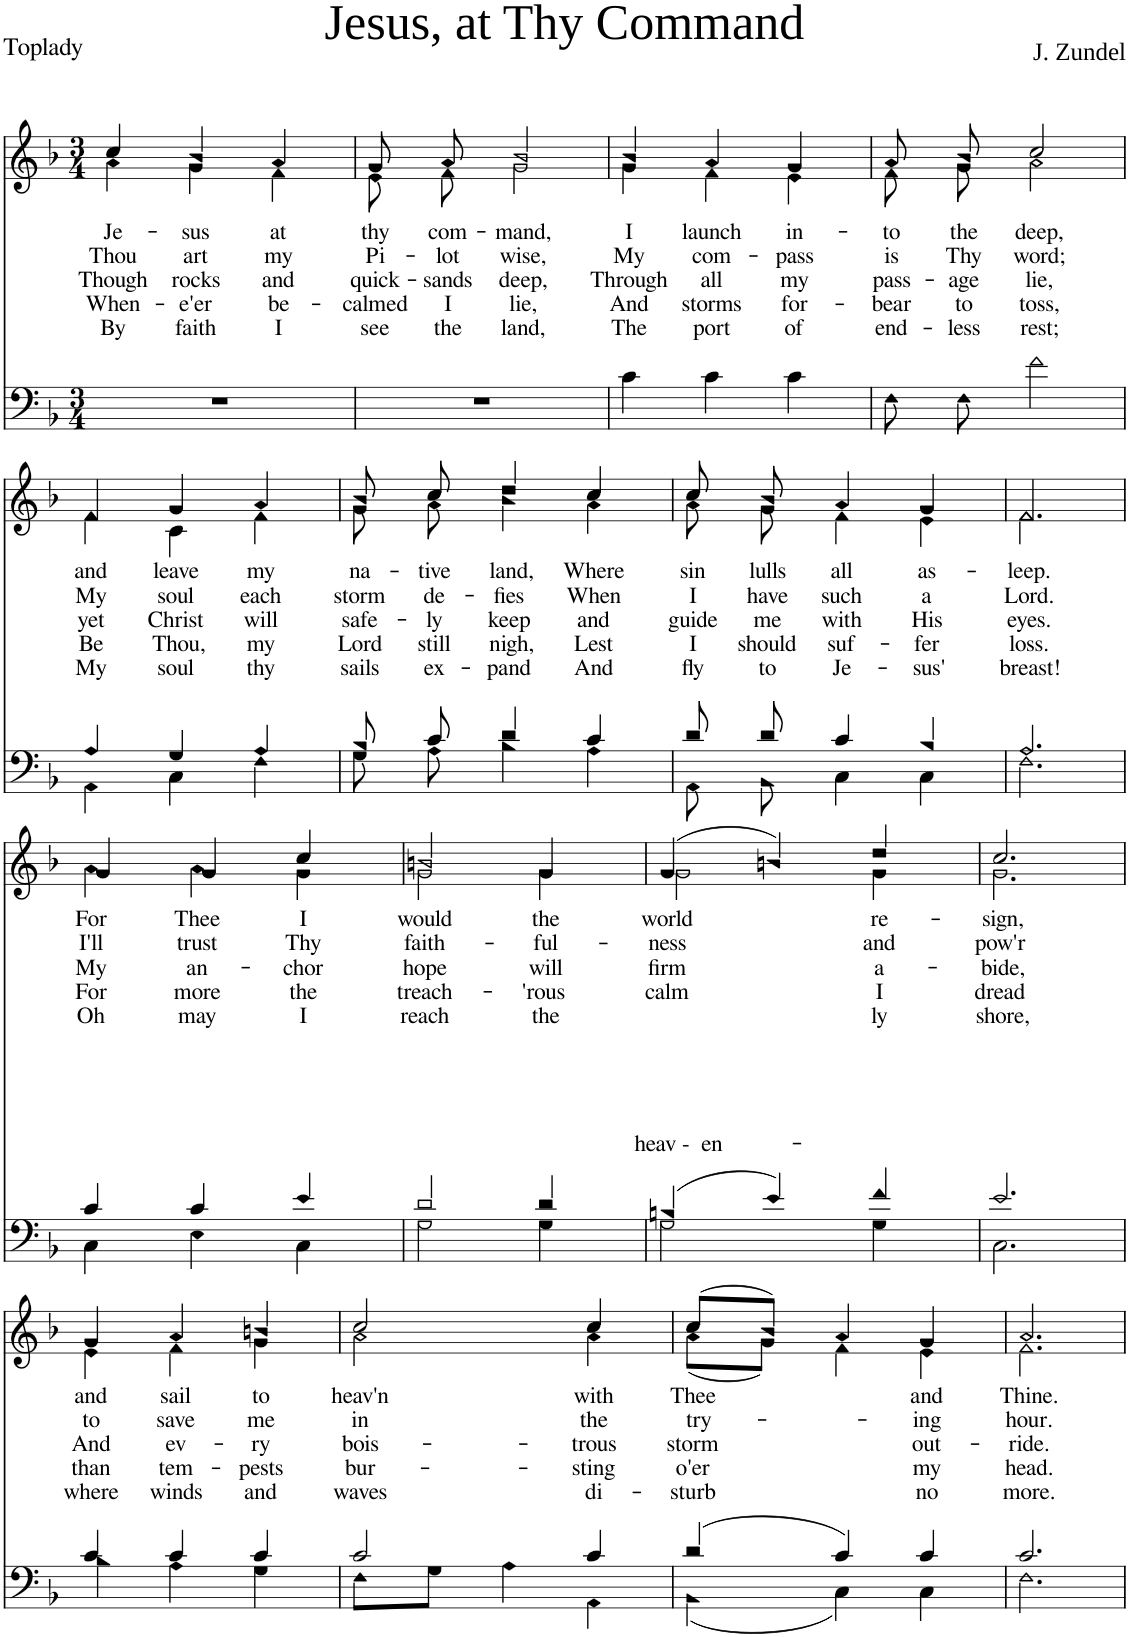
**kern	**kern	**text	**text	**text	**text	**text
*part2	*part1	*part1	*part1	*part1	*part1	*part1
*staff2	*staff1	*staff1	*staff1	*staff1	*staff1	*staff1
*I"Bass	*I"Soprano	*	*	*	*	*
*clefF4	*clefG2	*	*	*	*	*
*k[b-]	*k[b-]	*	*	*	*	*
*M3/4	*M3/4	*	*	*	*	*
=1	=1	=1	=1	=1	=1	=1
*	*^	*	*	*	*	*
!	!	!	!LO:LY:b	!LO:LY:b	!LO:LY:b	!LO:LY:b	!LO:LY:b
2.r	4cc/	4a\	Je-	Thou	Though	When-	By
!	!	!	!LO:LY:b	!LO:LY:b	!LO:LY:b	!LO:LY:b	!LO:LY:b
.	4b-/	4g\	-sus	art	rocks	-e'er	faith
!	!	!	!LO:LY:b	!LO:LY:b	!LO:LY:b	!LO:LY:b	!LO:LY:b
.	4a/	4f\	at	my	and	be-	I
=2	=2	=2	=2	=2	=2	=2	=2
!	!	!	!LO:LY:b	!LO:LY:b	!LO:LY:b	!LO:LY:b	!LO:LY:b
2.r	8g/	8e\	thy	Pi-	quick-	-calmed	see
!	!	!	!LO:LY:b	!LO:LY:b	!LO:LY:b	!LO:LY:b	!LO:LY:b
.	8a/	8f\	com-	-lot	-sands	I	the
!	!	!	!LO:LY:b	!LO:LY:b	!LO:LY:b	!LO:LY:b	!LO:LY:b
.	2b-/	2g\	-mand,	wise,	deep,	lie,	land,
=3	=3	=3	=3	=3	=3	=3	=3
!	!	!	!LO:LY:b	!LO:LY:b	!LO:LY:b	!LO:LY:b	!LO:LY:b
4c\	4b-/	4g\	I	My	Through	And	The
!	!	!	!LO:LY:b	!LO:LY:b	!LO:LY:b	!LO:LY:b	!LO:LY:b
4c\	4a/	4f\	launch	com-	all	storms	port
!	!	!	!LO:LY:b	!LO:LY:b	!LO:LY:b	!LO:LY:b	!LO:LY:b
4c\	4g/	4e\	in-	-pass	my	for-	of
=4	=4	=4	=4	=4	=4	=4	=4
!	!	!	!LO:LY:b	!LO:LY:b	!LO:LY:b	!LO:LY:b	!LO:LY:b
8F\	8a/	8f\	-to	is	pass-	-bear	end-
!	!	!	!LO:LY:b	!LO:LY:b	!LO:LY:b	!LO:LY:b	!LO:LY:b
8F\	8b-/	8g\	the	Thy	-age	to	-less
!	!	!	!LO:LY:b	!LO:LY:b	!LO:LY:b	!LO:LY:b	!LO:LY:b
2f\	2cc/	2a\	deep,	word;	lie,	toss,	rest;
!!LO:LB:g=z	!!
=5	=5	=5	=5	=5	=5	=5	=5
*^	*	*	*	*	*	*	*
!	!	!	!	!LO:LY:b	!LO:LY:b	!LO:LY:b	!LO:LY:b	!LO:LY:b
4A/	4AA\	4f/	4f\	and	My	yet	Be	My
!	!	!	!	!LO:LY:b	!LO:LY:b	!LO:LY:b	!LO:LY:b	!LO:LY:b
4G/	4C\	4g/	4c\	leave	soul	Christ	Thou,	soul
!	!	!	!	!LO:LY:b	!LO:LY:b	!LO:LY:b	!LO:LY:b	!LO:LY:b
4A/	4F\	4a/	4f\	my	each	will	my	thy
=6	=6	=6	=6	=6	=6	=6	=6	=6
!	!	!	!	!LO:LY:b	!LO:LY:b	!LO:LY:b	!LO:LY:b	!LO:LY:b
8B-/	8G\	8b-/	8g\	na-	storm	safe-	Lord	sails
!	!	!	!	!LO:LY:b	!LO:LY:b	!LO:LY:b	!LO:LY:b	!LO:LY:b
8c/	8A\	8cc/	8a\	-tive	de-	-ly	still	ex-
!	!	!	!	!LO:LY:b	!LO:LY:b	!LO:LY:b	!LO:LY:b	!LO:LY:b
4d/	4B-\	4dd/	4b-\	land,	-fies	keep	nigh,	-pand
!	!	!	!	!LO:LY:b	!LO:LY:b	!LO:LY:b	!LO:LY:b	!LO:LY:b
4c/	4A\	4cc/	4a\	Where	When	and	Lest	And
=7	=7	=7	=7	=7	=7	=7	=7	=7
!	!	!	!	!LO:LY:b	!LO:LY:b	!LO:LY:b	!LO:LY:b	!LO:LY:b
8d/	8AA\	8cc/	8a\	sin	I	guide	I	fly
!	!	!	!	!LO:LY:b	!LO:LY:b	!LO:LY:b	!LO:LY:b	!LO:LY:b
8d/	8BB-\	8b-/	8g\	lulls	have	me	should	to
!	!	!	!	!LO:LY:b	!LO:LY:b	!LO:LY:b	!LO:LY:b	!LO:LY:b
4c/	4C\	4a/	4f\	all	such	with	suf-	Je-
!	!	!	!	!LO:LY:b	!LO:LY:b	!LO:LY:b	!LO:LY:b	!LO:LY:b
4B-/	4C\	4g/	4e\	as-	a	His	-fer	-sus'
=8	=8	=8	=8	=8	=8	=8	=8	=8
!	!	!	!	!LO:LY:b	!LO:LY:b	!LO:LY:b	!LO:LY:b	!LO:LY:b
2.A/	2.F\	2.f/	2.f\	-leep.	Lord.	eyes.	loss.	breast!
!!LO:LB:g=z	!!
=9	=9	=9	=9	=9	=9	=9	=9	=9
!	!	!	!	!LO:LY:b	!LO:LY:b	!LO:LY:b	!LO:LY:b	!LO:LY:b
4c/	4C\	4g/	4a\	For	I'll	My	For	Oh
!	!	!	!	!LO:LY:b	!LO:LY:b	!LO:LY:b	!LO:LY:b	!LO:LY:b
4c/	4E\	4g/	4a\	Thee	trust	an-	more	may
!	!	!	!	!LO:LY:b	!LO:LY:b	!LO:LY:b	!LO:LY:b	!LO:LY:b
4e/	4C\	4cc/	4g\	I	Thy	-chor	the	I
=10	=10	=10	=10	=10	=10	=10	=10	=10
!	!	!	!	!LO:LY:b	!LO:LY:b	!LO:LY:b	!LO:LY:b	!LO:LY:b
2d/	2G\	2bn/	2g\	would	faith-	hope	treach-	reach
!	!	!	!	!LO:LY:b	!LO:LY:b	!LO:LY:b	!LO:LY:b	!LO:LY:b
4d/	4G\	4g/	4g\	the	-ful-	will	-'rous	the
=11	=11	=11	=11	=11	=11	=11	=11	=11
!	!	!	!	!LO:LY:b	!LO:LY:b	!LO:LY:b	!LO:LY:b	!LO:LY:b
(4Bn/	2G\	(4g/	2g\	world	-ness	firm	calm	heav - en-
4e/)	.	4bn/)	.	.	.	.	.	.
!	!	!	!	!LO:LY:b	!LO:LY:b	!LO:LY:b	!LO:LY:b	!LO:LY:b
4f/	4G\	4dd/	4g\	re-	and	a-	I	-ly
=12	=12	=12	=12	=12	=12	=12	=12	=12
!	!	!	!	!LO:LY:b	!LO:LY:b	!LO:LY:b	!LO:LY:b	!LO:LY:b
2.e/	2.C\	2.cc/	2.g\	-sign,	pow'r	-bide,	dread	shore,
!!LO:LB:g=z	!!
=13	=13	=13	=13	=13	=13	=13	=13	=13
!	!	!	!	!LO:LY:b	!LO:LY:b	!LO:LY:b	!LO:LY:b	!LO:LY:b
4c/	4B-\	4g/	4e\	and	to	And	than	where
!	!	!	!	!LO:LY:b	!LO:LY:b	!LO:LY:b	!LO:LY:b	!LO:LY:b
4c/	4A\	4a/	4f\	sail	save	ev-	tem-	winds
!	!	!	!	!LO:LY:b	!LO:LY:b	!LO:LY:b	!LO:LY:b	!LO:LY:b
4c/	4G\	4bn/	4g\	to	me	-ry	-pests	and
=14	=14	=14	=14	=14	=14	=14	=14	=14
!	!	!	!	!LO:LY:b	!LO:LY:b	!LO:LY:b	!LO:LY:b	!LO:LY:b
2c/	8F\L	2cc/	2a\	heav'n	in	bois-	bur-	waves
.	8G\J	.	.	.	.	.	.	.
.	4A\	.	.	.	.	.	.	.
!	!	!	!	!LO:LY:b	!LO:LY:b	!LO:LY:b	!LO:LY:b	!LO:LY:b
4c/	4AA\	4cc/	4a\	with	the	-trous	-sting	di-
=15	=15	=15	=15	=15	=15	=15	=15	=15
!	!	!	!	!LO:LY:b	!LO:LY:b	!LO:LY:b	!LO:LY:b	!LO:LY:b
(4d/	(4BB-\	(8cc/L	(8a\L	Thee	try-	storm	o'er	-sturb
.	.	8b-/J)	8g\J)	.	.	.	.	.
4c/)	4C\)	4a/	4f\	.	.	.	.	.
!	!	!	!	!LO:LY:b	!LO:LY:b	!LO:LY:b	!LO:LY:b	!LO:LY:b
4c/	4C\	4g/	4e\	and	-ing	out-	my	no
=16	=16	=16	=16	=16	=16	=16	=16	=16
!	!	!	!	!LO:LY:b	!LO:LY:b	!LO:LY:b	!LO:LY:b	!LO:LY:b
2.c/	2.F\	2.a/	2.f\	Thine.	hour.	-ride.	head.	more.
*v	*v	*	*	*	*	*	*	*
*	*v	*v	*	*	*	*	*
=	=	=	=	=	=	=
*-	*-	*-	*-	*-	*-	*-
